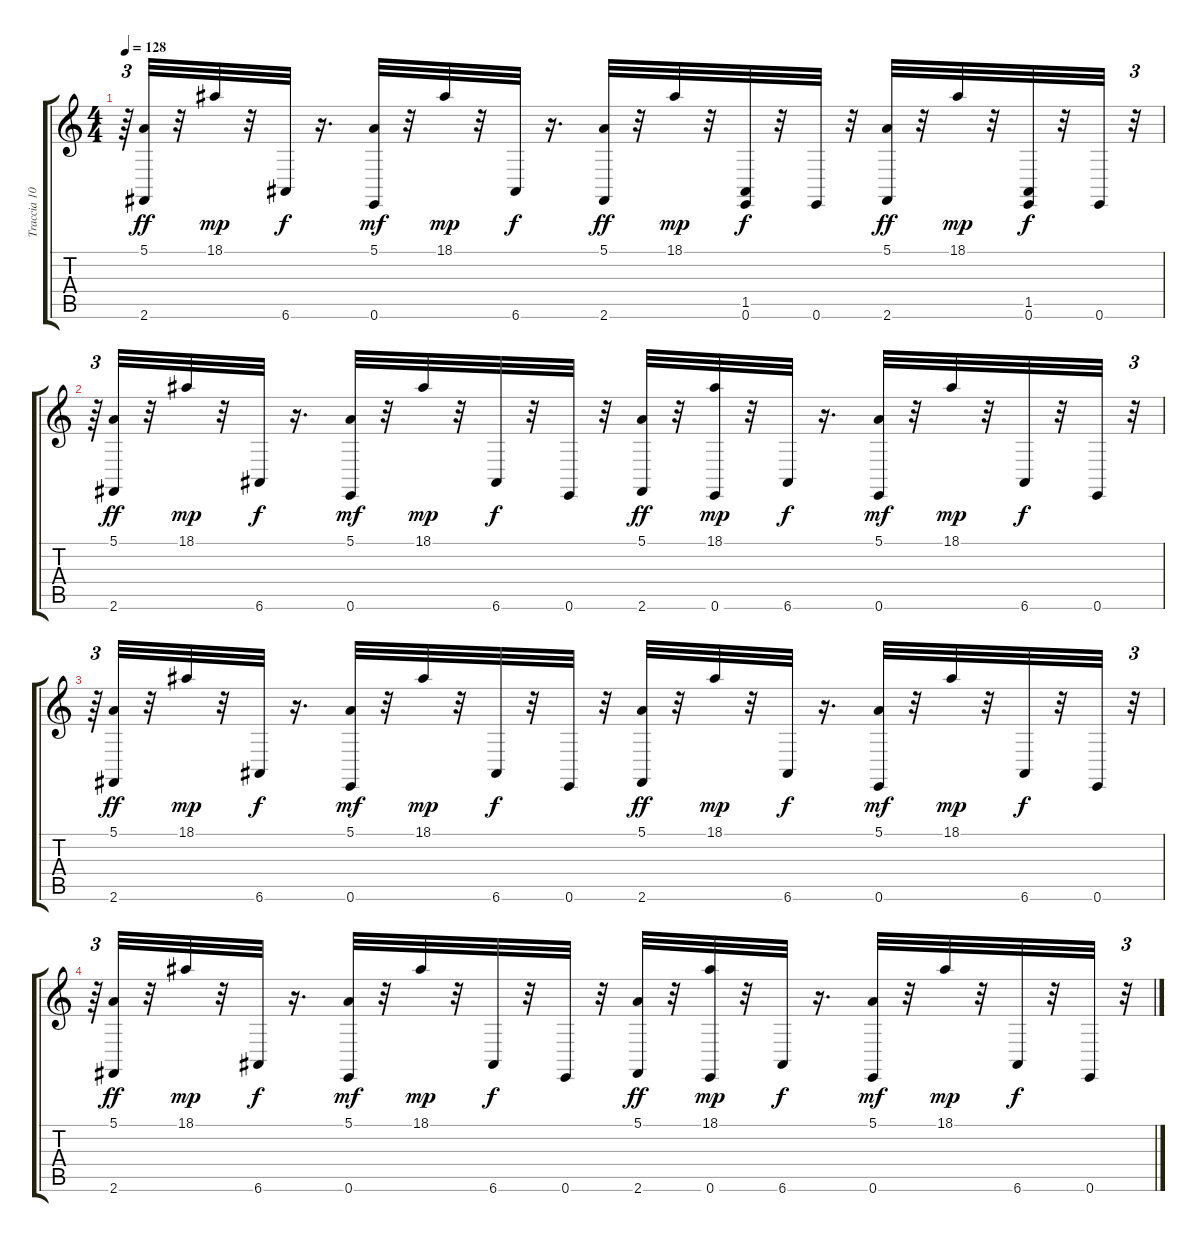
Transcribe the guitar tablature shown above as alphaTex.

\track ("Traccia 10" "Traccia 10") {instrument acousticgrandpiano}
\staff {score tabs}
\tuning (E4 B3 G3 D3 A2 E2) {hide}
\ts (4 4)
\tempo 128
\clef g2
\ks c
r.64{tu (3 2) dy f} (5.1 2.6).32{dy ff} r.32 18.1.32{dy mp} r.32 6.6.32{dy f} r.16{d} (5.1 0.6).32{dy mf} r.32 18.1.32{dy mp} r.32 6.6.32{dy f} r.16{d} (5.1 2.6).32{dy ff} r.32 18.1.32{dy mp} r.32 (1.5 0.6).32{dy f} r.32 0.6.32 r.32 (5.1 2.6).32{dy ff} r.32 18.1.32{dy mp} r.32 (1.5 0.6).32{dy f} r.32 0.6.32 r.32{tu (3 2)} |
r.64{tu (3 2)} (5.1 2.6).32{dy ff} r.32 18.1.32{dy mp} r.32 6.6.32{dy f} r.16{d} (5.1 0.6).32{dy mf} r.32 18.1.32{dy mp} r.32 6.6.32{dy f} r.32 0.6.32 r.32 (5.1 2.6).32{dy ff} r.32 (18.1 0.6).32{dy mp} r.32 6.6.32{dy f} r.16{d} (5.1 0.6).32{dy mf} r.32 18.1.32{dy mp} r.32 6.6.32{dy f} r.32 0.6.32 r.32{tu (3 2)} |
r.64{tu (3 2)} (5.1 2.6).32{dy ff} r.32 18.1.32{dy mp} r.32 6.6.32{dy f} r.16{d} (5.1 0.6).32{dy mf} r.32 18.1.32{dy mp} r.32 6.6.32{dy f} r.32 0.6.32 r.32 (5.1 2.6).32{dy ff} r.32 18.1.32{dy mp} r.32 6.6.32{dy f} r.16{d} (5.1 0.6).32{dy mf} r.32 18.1.32{dy mp} r.32 6.6.32{dy f} r.32 0.6.32 r.32{tu (3 2)} |
r.64{tu (3 2)} (5.1 2.6).32{dy ff} r.32 18.1.32{dy mp} r.32 6.6.32{dy f} r.16{d} (5.1 0.6).32{dy mf} r.32 18.1.32{dy mp} r.32 6.6.32{dy f} r.32 0.6.32 r.32 (5.1 2.6).32{dy ff} r.32 (18.1 0.6).32{dy mp} r.32 6.6.32{dy f} r.16{d} (5.1 0.6).32{dy mf} r.32 18.1.32{dy mp} r.32 6.6.32{dy f} r.32 0.6.32 r.32{tu (3 2)}
